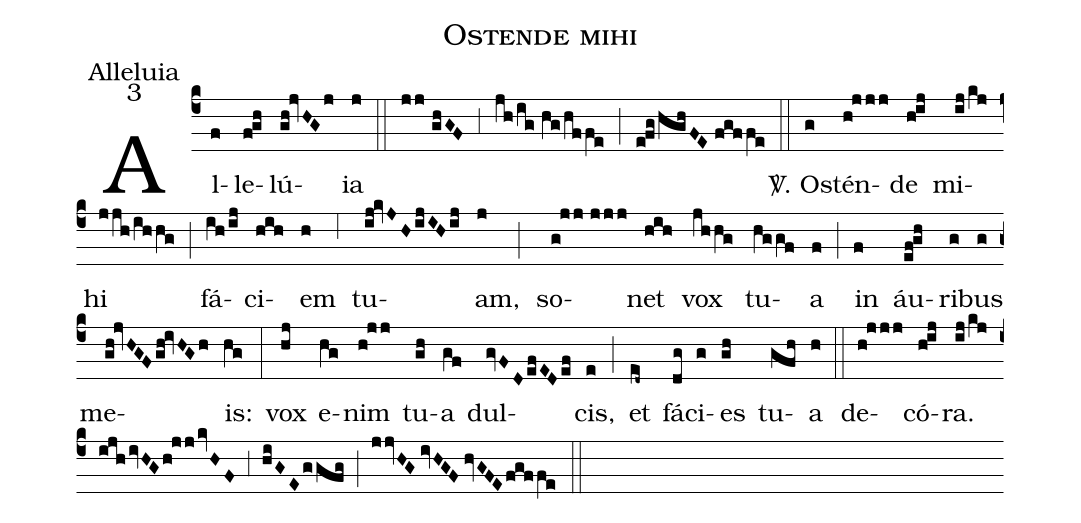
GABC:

name:Ostende mihi;
office-part:Alleluia;
mode:3;
%%
(c4) Al(f)le(fgh)lú(gh!jvHGj)ia(j) (::)
(jj//ghGF) (,3) (jh/ig//hg/hffe) (;) (e!fg/hghFE//fgffe) (::)

<sp>V/</sp>. O(g)stén(h!jjj)de(h!ij) mi(ij/kj)hi(jjh/ihhg) (;) fá(ih/ij)ci(hih)em(h) (,6) tu(ij!kvJH/ijIH/ij)am,(j) (;) so(g!jj//jjj)net(hih) vox(jhhg) tu(hggf)a(f) (;) in(f) áu(ef!gh)ri(g)bus(g) me(gh!jvHGF/gh!ivHGh)is:(hg) (:)
vox(hj) e(hg)nim(h!jj) tu(gh)a(gf) dul(gvFD/efED/ef)cis,(e) (;) et(ed~) fá(dg)ci(g)es(gh) tu(gfh)a(h) (::)
de(h!jjj)có(h!ij)ra.(ij/kj//ijh/ivHG/h!jj/kvHF) (,3) (hiGE/ggfg) (;) (jjvHG//ivHGF//hvGFE/fgffe) (::)
